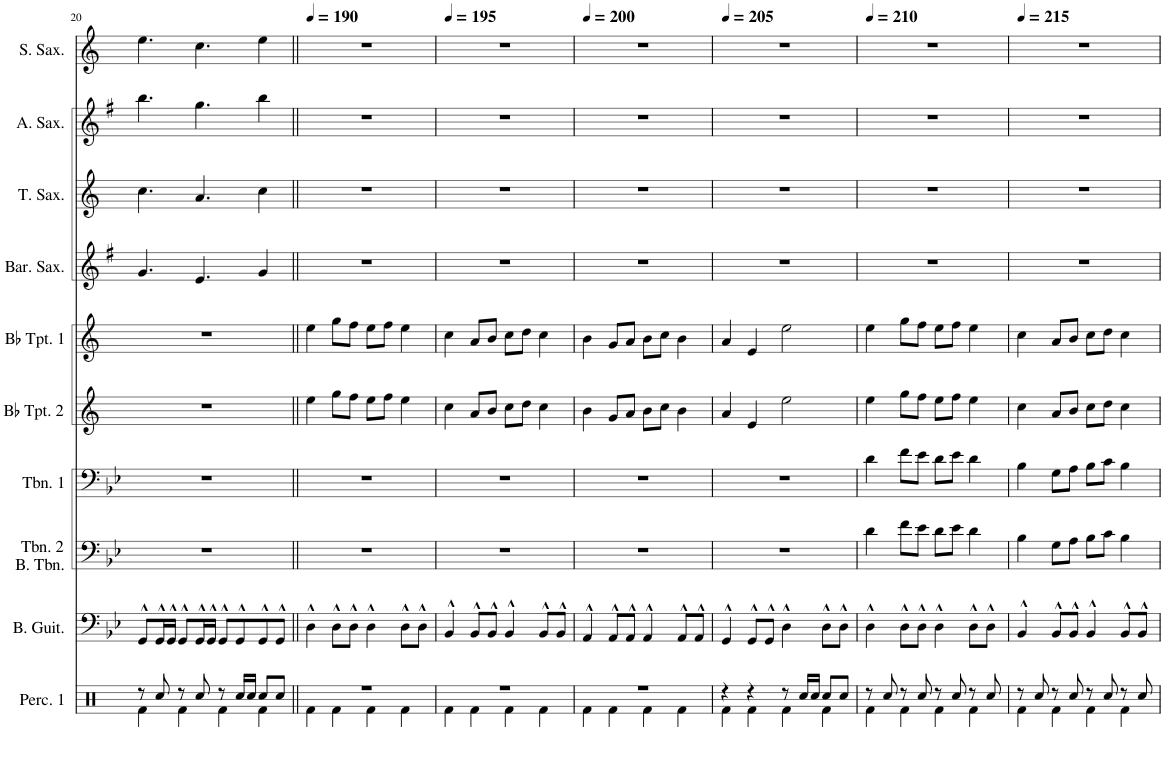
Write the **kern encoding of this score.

**kern	**kern	**kern	**kern	**kern	**kern	**kern	**kern	**kern	**kern
*part10	*part9	*part8	*part7	*part6	*part5	*part4	*part3	*part2	*part1
*staff10	*staff9	*staff8	*staff7	*staff6	*staff5	*staff4	*staff3	*staff2	*staff1
*I"Percussion 1	*I"Bass Guitar	*I"Trombone 2 Bass Trombone	*I"Trombone 1	*I"Bb Trumpet 2	*I"Bb Trumpet 1	*I"Baritone Saxophone	*I"Tenor Saxophone	*I"Alto Saxophone	*I"Soprano Saxophone
*I'Perc. 1	*I'B. Guit.	*I'Tbn. 2 B. Tbn.	*I'Tbn. 1	*I'Bb Tpt. 2	*I'Bb Tpt. 1	*I'Bar. Sax.	*I'T. Sax.	*I'A. Sax.	*I'S. Sax.
!!LO:PB:g=z
*clefX	*clefF4	*clefF4	*clefF4	*clefG2	*clefG2	*clefG2	*clefG2	*clefG2	*clefG2
*	*Trd7c12	*	*	*Trd1c2	*Trd1c2	*Trd12c21	*Trd8c14	*Trd5c9	*Trd1c2
*k[]	*k[b-e-]	*k[b-e-]	*k[b-e-]	*k[]	*k[]	*k[f#]	*k[]	*k[f#]	*k[]
*M4/4	*M4/4	*M4/4	*M4/4	*M4/4	*M4/4	*M4/4	*M4/4	*M4/4	*M4/4
=20	=20	=20	=20	=20	=20	=20	=20	=20	=20
*^	*	*	*	*	*	*	*	*	*
8r	4Rf\	8GG^^/L	1r	1r	1r	1r	4.g/	4.cc\	4.bb\	4.ee\
8Rcc/	.	16GG^^/L	.	.	.	.	.	.	.	.
.	.	16GG^^/JJ	.	.	.	.	.	.	.	.
8r	4Rf\	8GG^^/L	.	.	.	.	.	.	.	.
8Rcc/	.	16GG^^/L	.	.	.	.	4.e/	4.a/	4.gg\	4.cc\
.	.	16GG^^/JJ	.	.	.	.	.	.	.	.
8r	4Rf\	8GG^^/L	.	.	.	.	.	.	.	.
16Rcc/LL	.	8GG^^/	.	.	.	.	.	.	.	.
16Rcc/JJ	.	.	.	.	.	.	.	.	.	.
8Rcc/L	4Rf\	8GG^^/	.	.	.	.	4g/	4cc\	4bb\	4ee\
8Rcc/J	.	8GG^^/J	.	.	.	.	.	.	.	.
=21||	=21||	=21||	=21||	=21||	=21||	=21||	=21||	=21||	=21||	=21||
*	*	*	*	*	*	*	*	*	*	*MM190
1r	4Rf\	4D^^\	1r	1r	4ee\	4ee\	1r	1r	1r	1r
.	4Rf\	8D^^\L	.	.	8gg\L	8gg\L	.	.	.	.
.	.	8D^^\J	.	.	8ff\J	8ff\J	.	.	.	.
.	4Rf\	4D^^\	.	.	8ee\L	8ee\L	.	.	.	.
.	.	.	.	.	8ff\J	8ff\J	.	.	.	.
.	4Rf\	8D^^\L	.	.	4ee\	4ee\	.	.	.	.
.	.	8D^^\J	.	.	.	.	.	.	.	.
=22	=22	=22	=22	=22	=22	=22	=22	=22	=22	=22
*	*	*	*	*	*	*	*	*	*	*MM195
1r	4Rf\	4BB-^^/	1r	1r	4cc\	4cc\	1r	1r	1r	1r
.	4Rf\	8BB-^^/L	.	.	8a/L	8a/L	.	.	.	.
.	.	8BB-^^/J	.	.	8b/J	8b/J	.	.	.	.
.	4Rf\	4BB-^^/	.	.	8cc\L	8cc\L	.	.	.	.
.	.	.	.	.	8dd\J	8dd\J	.	.	.	.
.	4Rf\	8BB-^^/L	.	.	4cc\	4cc\	.	.	.	.
.	.	8BB-^^/J	.	.	.	.	.	.	.	.
=23	=23	=23	=23	=23	=23	=23	=23	=23	=23	=23
*	*	*	*	*	*	*	*	*	*	*MM200
1r	4Rf\	4AA^^/	1r	1r	4b\	4b\	1r	1r	1r	1r
.	4Rf\	8AA^^/L	.	.	8g/L	8g/L	.	.	.	.
.	.	8AA^^/J	.	.	8a/J	8a/J	.	.	.	.
.	4Rf\	4AA^^/	.	.	8b\L	8b\L	.	.	.	.
.	.	.	.	.	8cc\J	8cc\J	.	.	.	.
.	4Rf\	8AA^^/L	.	.	4b\	4b\	.	.	.	.
.	.	8AA^^/J	.	.	.	.	.	.	.	.
=24	=24	=24	=24	=24	=24	=24	=24	=24	=24	=24
*	*	*	*	*	*	*	*	*	*	*MM205
4r	4Rf\	4GG^^/	1r	1r	4a/	4a/	1r	1r	1r	1r
4r	4Rf\	8GG^^/L	.	.	4e/	4e/	.	.	.	.
.	.	8GG^^/J	.	.	.	.	.	.	.	.
8r	4Rf\	4D^^\	.	.	2ee\	2ee\	.	.	.	.
16Rcc/LL	.	.	.	.	.	.	.	.	.	.
16Rcc/JJ	.	.	.	.	.	.	.	.	.	.
8Rcc/L	4Rf\	8D^^\L	.	.	.	.	.	.	.	.
8Rcc/J	.	8D^^\J	.	.	.	.	.	.	.	.
=25	=25	=25	=25	=25	=25	=25	=25	=25	=25	=25
*	*	*	*	*	*	*	*	*	*	*MM210
8r	4Rf\	4D^^\	4d\	4d\	4ee\	4ee\	1r	1r	1r	1r
8Rcc/	.	.	.	.	.	.	.	.	.	.
8r	4Rf\	8D^^\L	8f\L	8f\L	8gg\L	8gg\L	.	.	.	.
8Rcc/	.	8D^^\J	8e-\J	8e-\J	8ff\J	8ff\J	.	.	.	.
8r	4Rf\	4D^^\	8d\L	8d\L	8ee\L	8ee\L	.	.	.	.
8Rcc/	.	.	8e-\J	8e-\J	8ff\J	8ff\J	.	.	.	.
8r	4Rf\	8D^^\L	4d\	4d\	4ee\	4ee\	.	.	.	.
8Rcc/	.	8D^^\J	.	.	.	.	.	.	.	.
=26	=26	=26	=26	=26	=26	=26	=26	=26	=26	=26
*	*	*	*	*	*	*	*	*	*	*MM215
8r	4Rf\	4BB-^^/	4B-\	4B-\	4cc\	4cc\	1r	1r	1r	1r
8Rcc/	.	.	.	.	.	.	.	.	.	.
8r	4Rf\	8BB-^^/L	8G\L	8G\L	8a/L	8a/L	.	.	.	.
8Rcc/	.	8BB-^^/J	8A\J	8A\J	8b/J	8b/J	.	.	.	.
8r	4Rf\	4BB-^^/	8B-\L	8B-\L	8cc\L	8cc\L	.	.	.	.
8Rcc/	.	.	8c\J	8c\J	8dd\J	8dd\J	.	.	.	.
8r	4Rf\	8BB-^^/L	4B-\	4B-\	4cc\	4cc\	.	.	.	.
8Rcc/	.	8BB-^^/J	.	.	.	.	.	.	.	.
*v	*v	*	*	*	*	*	*	*	*	*
=	=	=	=	=	=	=	=	=	=
*-	*-	*-	*-	*-	*-	*-	*-	*-	*-
